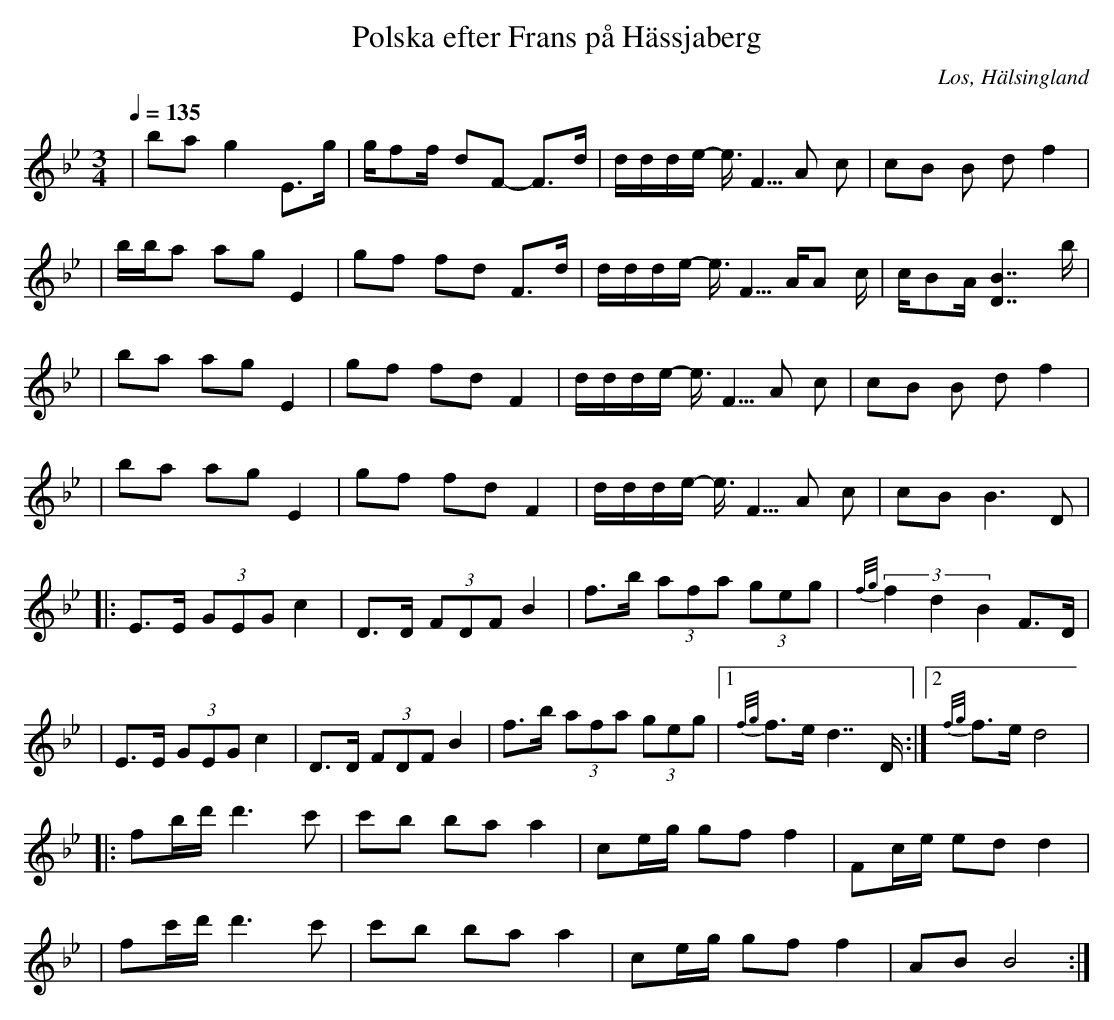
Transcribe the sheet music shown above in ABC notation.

X:1
T:Polska efter Frans på Hässjaberg
O:Los, Hälsingland
Q:1/4=135
M:3/4
K:Bb
|ba g2 E>g |g/ff/- d4/3F2/3- F>d|d/d/d/e/- e3/4 F5/4 A4/3 c2/3 |c2/3B2/3 B4/3 d4/3 f2|
|b/b/a ag E2|gf fd F>d|d/d/d/e/- e3/4 F5/4 A/A c1/2 |c/BA/ [D B]7/2 b/|
|ba ag E2|gf fd F2|d/d/d/e/- e3/4 F5/4 A4/3 c2/3 |c2/3B2/3 B4/3 d4/3 f2|
|ba ag E2|gf fd F2|d/d/d/e/- e3/4 F5/4 A4/3 c2/3 |cB B3 D|
|:E>E (3GEG c2|D>D (3FDF B2|f>b (3afa (3geg|{f/g/}(3f2d2B2 F>D|
|E>E (3GEG c2|D>D (3FDF B2|f>b (3afa (3geg|1 {f/g/}f>e d7/2 D1/2:|2 {f/g/}f>e d4|
|:fb/d'/ d'3 c'|c'b ba a2|ce/g/ gf f2| Fc/e/ ed d2|
|fc'/d'/ d'3 c'|c'b ba a2|ce/g/ gf f2| AB B4:|
